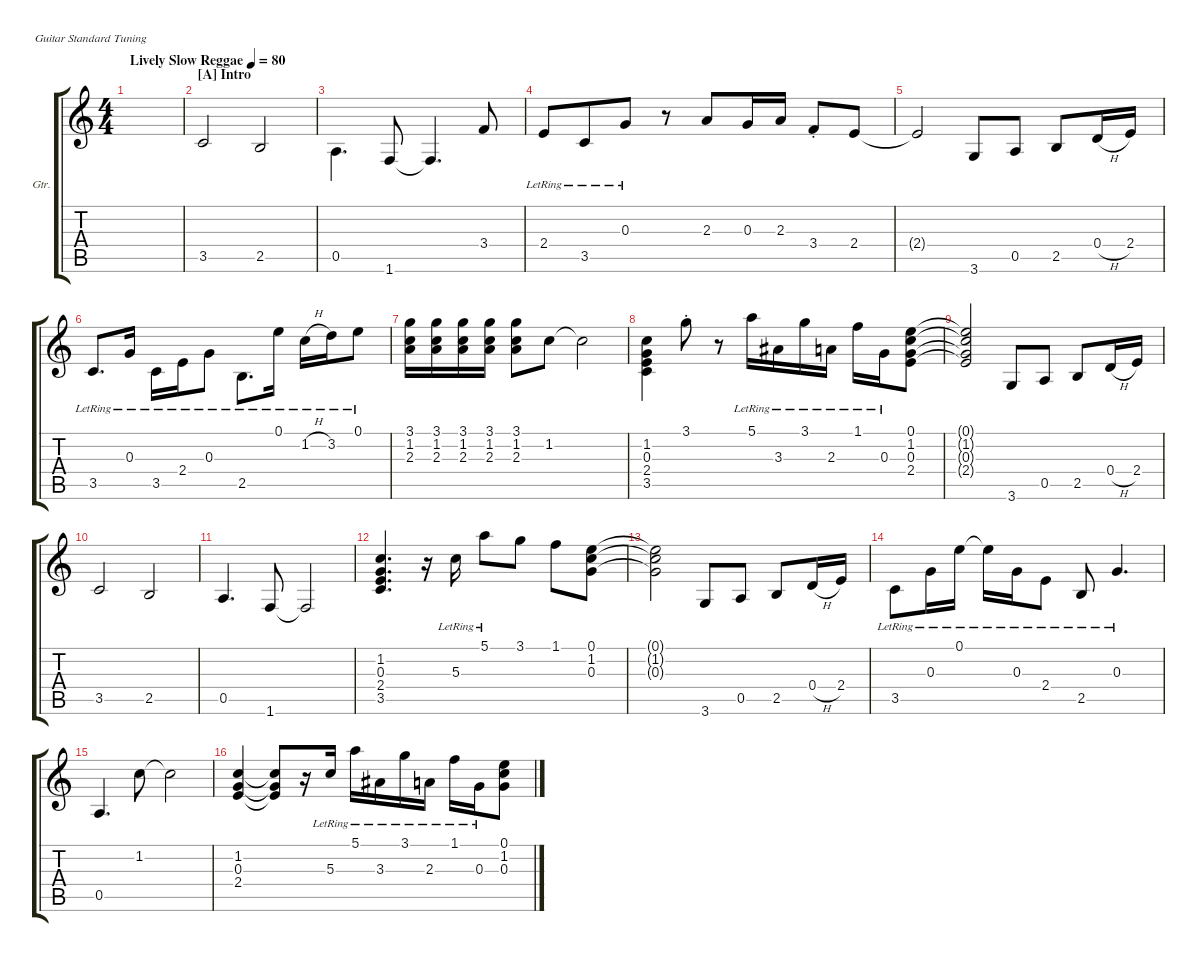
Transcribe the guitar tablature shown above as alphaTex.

\defaultSystemsLayout 4
\hideDynamics
\bracketExtendMode groupsimilarinstruments
\firstSystemTrackNameOrientation horizontal
\otherSystemsTrackNameOrientation horizontal
\track ("Guitar" "Gtr.") {multiBarRest instrument electricguitarclean}
\staff {score tabs}
\tuning (E4 B3 G3 D3 A2 E2)
\ts (4 4)
\ac
\tempo (80 "Lively Slow Reggae")
\clef g2
\ks c
|
\section ("A" "Intro")
3.5.2 2.5.2 |
0.5.4{d beam invert} 1.6.8 1.6{t}.4{d} 3.4.8 |
2.4{lr}.8 3.5{lr}.8{beam merge} 0.3{lr}.8 r.8 2.3.8 0.3.16 2.3.16 3.4{st}.8 2.4.8 |
2.4{t}.2 3.6.8 0.5.8 2.5.8 0.4{h}.16 2.4.16 |
3.5{lr}.8{d} 0.3{lr}.16 3.5{lr}.16 2.4{lr}.16 0.3{lr}.8 2.5{lr}.8{d beam invert} 0.1{lr}.16{beam invert} 1.2{h lr}.16 3.2{lr}.16 0.1{lr}.8 |
(3.1 1.2 2.3).16 (3.1 1.2 2.3).16 (3.1 1.2 2.3).16 (3.1 1.2 2.3).16 (3.1 1.2 2.3).8 1.2.8 1.2{t}.2 |
(1.2 0.3 2.4 3.5).4{beam invert} 3.1{st}.8 r.8 5.1{lr}.16 3.3{lr}.16 3.1{lr}.16 2.3{lr}.16 1.1{lr}.16 0.3{lr}.16 (0.1 1.2 0.3 2.4).8 |
(0.1{t} 1.2{t} 0.3{t} 2.4{t}).2 3.6.8 0.5.8 2.5.8 0.4{h}.16 2.4.16 |
3.5.2 2.5.2 |
0.5.4{d} 1.6.8 1.6{t}.2 |
(1.2 0.3 2.4 3.5).4{d} r.16 5.3{lr}.16 5.1{lr}.8 3.1.8 1.1.8 (0.1 1.2 0.3).8 |
(0.1{t} 1.2{t} 0.3{t}).2 3.6.8 0.5.8 2.5.8 0.4{h}.16 2.4.16 |
3.5{lr}.8{beam invert} 0.3{lr}.16{beam invert} 0.1{lr}.16{beam invert} 0.1{lr t}.16{beam invert} 0.3{lr}.16{beam invert} 2.4{lr}.8{beam invert} 2.5{lr}.8 0.3{lr}.4{d} |
0.5.4{d} 1.2.8 1.2{t}.2 |
(1.2 0.3 2.4).4 (1.2{t} 0.3{t} 2.4{t}).8 r.16 5.3{lr}.16 5.1{lr}.16 3.3{lr}.16 3.1{lr}.16 2.3{lr}.16 1.1{lr}.16 0.3{lr}.16 (0.1 1.2 0.3).8
